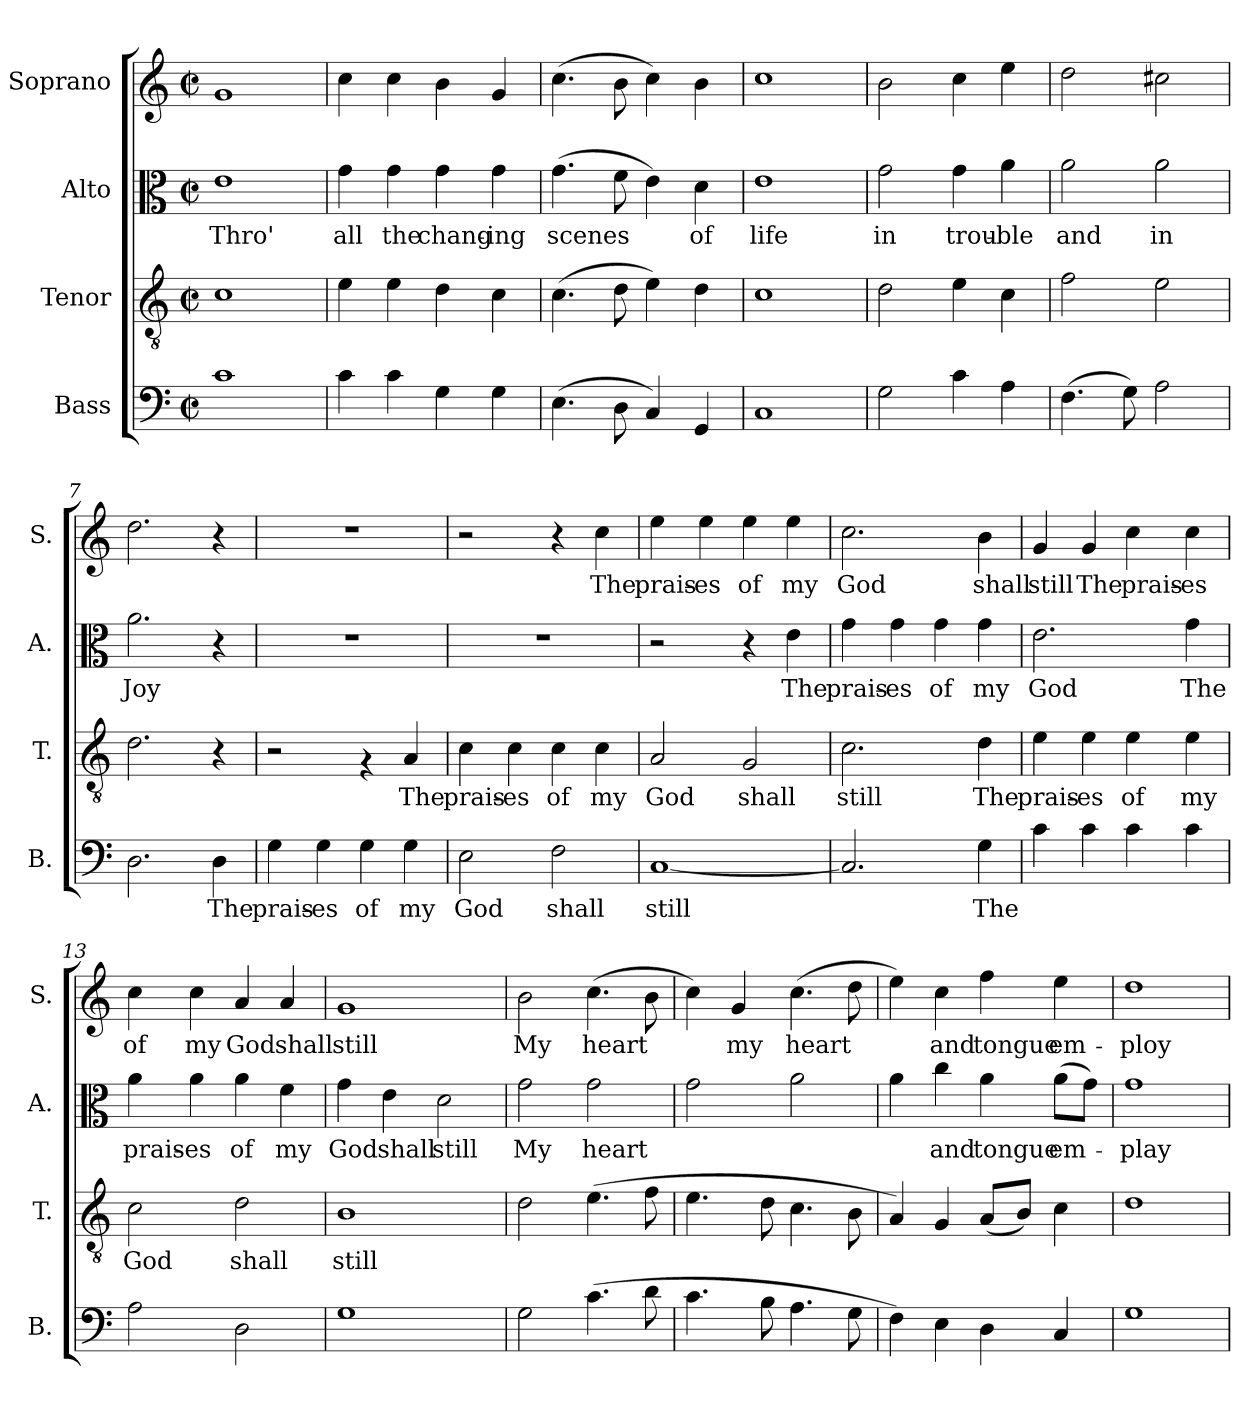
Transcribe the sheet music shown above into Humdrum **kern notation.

**kern	**text	**kern	**text	**kern	**text	**kern	**text
*part4	*part4	*part3	*part3	*part2	*part2	*part1	*part1
*staff4	*staff4	*staff3	*staff3	*staff2	*staff2	*staff1	*staff1
*I"Bass	*	*I"Tenor	*	*I"Alto	*	*I"Soprano	*
*I'B.	*	*I'T.	*	*I'A.	*	*I'S.	*
*clefF4	*	*clefGv2	*	*clefC3	*	*clefG2	*
*k[]	*	*k[]	*	*k[]	*	*k[]	*
*M2/2	*	*M2/2	*	*M2/2	*	*M2/2	*
*met(c|)	*	*met(c|)	*	*met(c|)	*	*met(c|)	*
=1	=1	=1	=1	=1	=1	=1	=1
!	!	!	!	!	!LO:LY:b	!	!
1c	.	1c	.	1e	Thro'	1g	.
=2	=2	=2	=2	=2	=2	=2	=2
!	!	!	!	!	!LO:LY:b	!	!
4c\	.	4e\	.	4g\	all	4cc\	.
!	!	!	!	!	!LO:LY:b	!	!
4c\	.	4e\	.	4g\	the	4cc\	.
!	!	!	!	!	!LO:LY:b	!	!
4G\	.	4d\	.	4g\	chang-	4b\	.
!	!	!	!	!	!LO:LY:b	!	!
4G\	.	4c\	.	4g\	-ing	4g/	.
=3	=3	=3	=3	=3	=3	=3	=3
!	!	!	!	!	!LO:LY:b	!	!
(>4.E\	.	(>4.c\	.	(>4.g\	scenes	(>4.cc\	.
8D\	.	8d\	.	8f\	.	8b\	.
4C/)	.	4e\)	.	4e\)	.	4cc\)	.
!	!	!	!	!	!LO:LY:b	!	!
4GG/	.	4d\	.	4d\	of	4b\	.
=4	=4	=4	=4	=4	=4	=4	=4
!	!	!	!	!	!LO:LY:b	!	!
1C	.	1c	.	1e	life	1cc	.
=5	=5	=5	=5	=5	=5	=5	=5
!	!	!	!	!	!LO:LY:b	!	!
2G\	.	2d\	.	2g\	in	2b\	.
!	!	!	!	!	!LO:LY:b	!	!
4c\	.	4e\	.	4g\	trou-	4cc\	.
!	!	!	!	!	!LO:LY:b	!	!
4A\	.	4c\	.	4a\	-ble	4ee\	.
=6	=6	=6	=6	=6	=6	=6	=6
!	!	!	!	!	!LO:LY:b	!	!
(>4.F\	.	2f\	.	2a\	and	2dd\	.
8G\)	.	.	.	.	.	.	.
!	!	!	!	!	!LO:LY:b	!	!
2A\	.	2e\	.	2a\	in	2cc#X\	.
=7	=7	=7	=7	=7	=7	=7	=7
!	!	!	!	!	!LO:LY:b	!	!
2.D\	.	2.d\	.	2.a\	Joy	2.dd\	.
!	!LO:LY:b	!	!	!	!	!	!
4D\	The	4r	.	4r	.	4r	.
!!LO:LB:g=z
=8	=8	=8	=8	=8	=8	=8	=8
!	!LO:LY:b	!	!	!	!	!	!
4G\	prais-	2r	.	1r	.	1r	.
!	!LO:LY:b	!	!	!	!	!	!
4G\	-es	.	.	.	.	.	.
!	!LO:LY:b	!	!	!	!	!	!
4G\	of	4rG	.	.	.	.	.
!	!LO:LY:b	!	!LO:LY:b	!	!	!	!
4G\	my	4A/	The	.	.	.	.
=9	=9	=9	=9	=9	=9	=9	=9
!	!LO:LY:b	!	!LO:LY:b	!	!	!	!
2E\	God	4c\	prais-	1r	.	2r	.
!	!	!	!LO:LY:b	!	!	!	!
.	.	4c\	-es	.	.	.	.
!	!LO:LY:b	!	!LO:LY:b	!	!	!	!
2F\	shall	4c\	of	.	.	4r	.
!	!	!	!LO:LY:b	!	!	!	!LO:LY:b
.	.	4c\	my	.	.	4cc\	The
=10	=10	=10	=10	=10	=10	=10	=10
!	!LO:LY:b	!	!LO:LY:b	!	!	!	!LO:LY:b
[1C	still	2A/	God	2r	.	4ee\	prais-
!	!	!	!	!	!	!	!LO:LY:b
.	.	.	.	.	.	4ee\	-es
!	!	!	!LO:LY:b	!	!	!	!LO:LY:b
.	.	2G/	shall	4r	.	4ee\	of
!	!	!	!	!	!LO:LY:b	!	!LO:LY:b
.	.	.	.	4e\	The	4ee\	my
=11	=11	=11	=11	=11	=11	=11	=11
!	!	!	!LO:LY:b	!	!LO:LY:b	!	!LO:LY:b
2.C/]	.	2.c\	still	4g\	prais-	2.cc\	God
!	!	!	!	!	!LO:LY:b	!	!
.	.	.	.	4g\	-es	.	.
!	!	!	!	!	!LO:LY:b	!	!
.	.	.	.	4g\	of	.	.
!	!LO:LY:b	!	!LO:LY:b	!	!LO:LY:b	!	!LO:LY:b
4G\	The	4d\	The	4g\	my	4b\	shall
!!LO:LB:g=z
=12	=12	=12	=12	=12	=12	=12	=12
!	!	!	!LO:LY:b	!	!LO:LY:b	!	!LO:LY:b
4c\	.	4e\	prais-	2.e\	God	4g/	still
!	!	!	!LO:LY:b	!	!	!	!LO:LY:b
4c\	.	4e\	-es	.	.	4g/	The
!	!	!	!LO:LY:b	!	!	!	!LO:LY:b
4c\	.	4e\	of	.	.	4cc\	prais-
!	!	!	!LO:LY:b	!	!LO:LY:b	!	!LO:LY:b
4c\	.	4e\	my	4g\	The	4cc\	-es
=13	=13	=13	=13	=13	=13	=13	=13
!	!	!	!LO:LY:b	!	!LO:LY:b	!	!LO:LY:b
2A\	.	2c\	God	4a\	prais-	4cc\	of
!	!	!	!	!	!LO:LY:b	!	!LO:LY:b
.	.	.	.	4a\	-es	4cc\	my
!	!	!	!LO:LY:b	!	!LO:LY:b	!	!LO:LY:b
2D\	.	2d\	shall	4a\	of	4a/	God
!	!	!	!	!	!LO:LY:b	!	!LO:LY:b
.	.	.	.	4f\	my	4a/	shall
=14	=14	=14	=14	=14	=14	=14	=14
!	!	!	!LO:LY:b	!	!LO:LY:b	!	!LO:LY:b
1G	.	1B	still	4g\	God	1g	still
!	!	!	!	!	!LO:LY:b	!	!
.	.	.	.	4e\	shall	.	.
!	!	!	!	!	!LO:LY:b	!	!
.	.	.	.	2d\	still	.	.
=15	=15	=15	=15	=15	=15	=15	=15
!	!	!	!	!	!LO:LY:b	!	!LO:LY:b
2G\	.	2d\	.	2g\	My	2b\	My
!	!	!	!	!	!LO:LY:b	!	!LO:LY:b
(>4.c\	.	(>4.e\	.	2g\	heart	(>4.cc\	heart
8d\	.	8f\	.	.	.	8b\	.
=16	=16	=16	=16	=16	=16	=16	=16
4.c\	.	4.e\	.	2g\	.	4cc\)	.
!	!	!	!	!	!	!	!LO:LY:b
.	.	.	.	.	.	4g/	my
8B\	.	8d\	.	.	.	.	.
!	!	!	!	!	!	!	!LO:LY:b
4.A\	.	4.c\	.	2a\	.	(>4.cc\	heart
8G\	.	8B\	.	.	.	8dd\	.
!!LO:LB:g=z
=17	=17	=17	=17	=17	=17	=17	=17
4F\)	.	4A/)	.	4a\	.	4ee\)	.
!	!	!	!	!	!LO:LY:b	!	!LO:LY:b
4E\	.	4G/	.	4cc\	and	4cc\	and
!	!	!	!	!	!LO:LY:b	!	!LO:LY:b
4D\	.	(<8A/L	.	4a\	tongue	4ff\	tongue
.	.	8B/J)	.	.	.	.	.
!	!	!	!	!	!LO:LY:b	!	!LO:LY:b
4C/	.	4c\	.	(>8a\L	em-	4ee\	em-
.	.	.	.	8g\J)	.	.	.
=18	=18	=18	=18	=18	=18	=18	=18
!	!	!	!	!	!LO:LY:b	!	!LO:LY:b
1G	.	1d	.	1g	-play	1dd	-ploy
=	=	=	=	=	=	=	=
*-	*-	*-	*-	*-	*-	*-	*-
